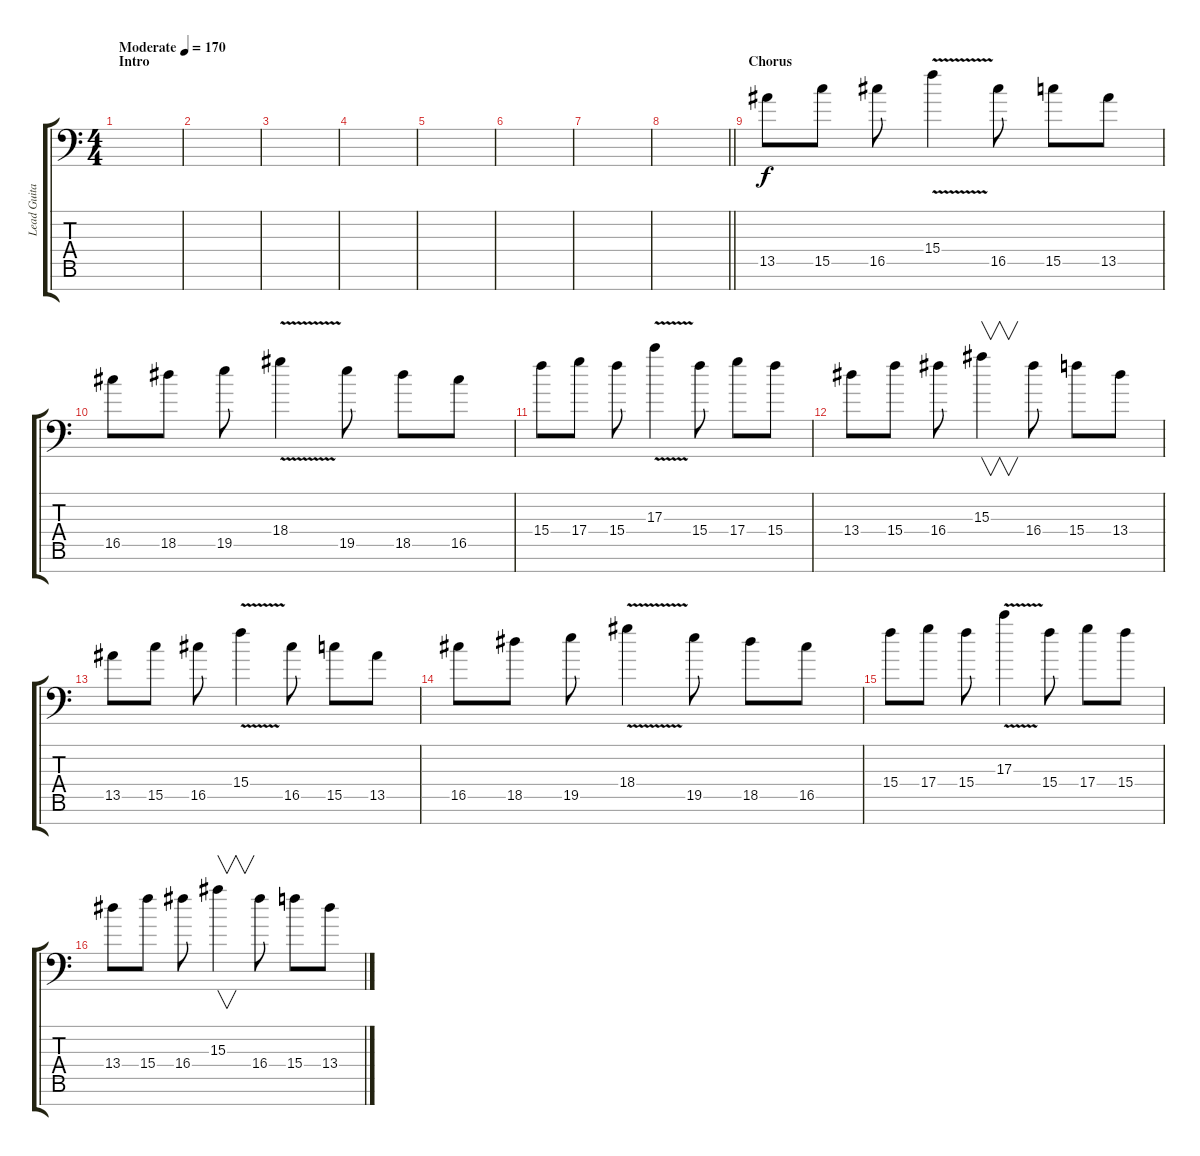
\track ("Lead Guitar" "Lead Guita") {instrument distortionguitar}
\staff {score tabs}
\tuning (E4 B3 G3 D3 A2 E2 A1) {hide}
\ts (4 4)
\section ("" "Intro")
\tempo (170 "Moderate")
\clef f4
\ks c
|
|
|
|
|
|
|
\barLineRight lightlight
|
\section ("" "Chorus")
13.5.8 15.5.8 16.5.8 15.4{v}.4 16.5.8 15.5.8 13.5.8 |
16.5.8 18.5.8 19.5.8 18.4{v}.4 19.5.8 18.5.8 16.5.8 |
15.4.8 17.4.8 15.4.8 17.3{v}.4 15.4.8 17.4.8 15.4.8 |
13.4.8 15.4.8 16.4.8 15.3.4{v} 16.4.8 15.4.8 13.4.8 |
13.5.8 15.5.8 16.5.8 15.4{v}.4 16.5.8 15.5.8 13.5.8 |
16.5.8 18.5.8 19.5.8 18.4{v}.4 19.5.8 18.5.8 16.5.8 |
15.4.8 17.4.8 15.4.8 17.3{v}.4 15.4.8 17.4.8 15.4.8 |
13.4.8 15.4.8 16.4.8 15.3.4{v} 16.4.8 15.4.8 13.4.8
